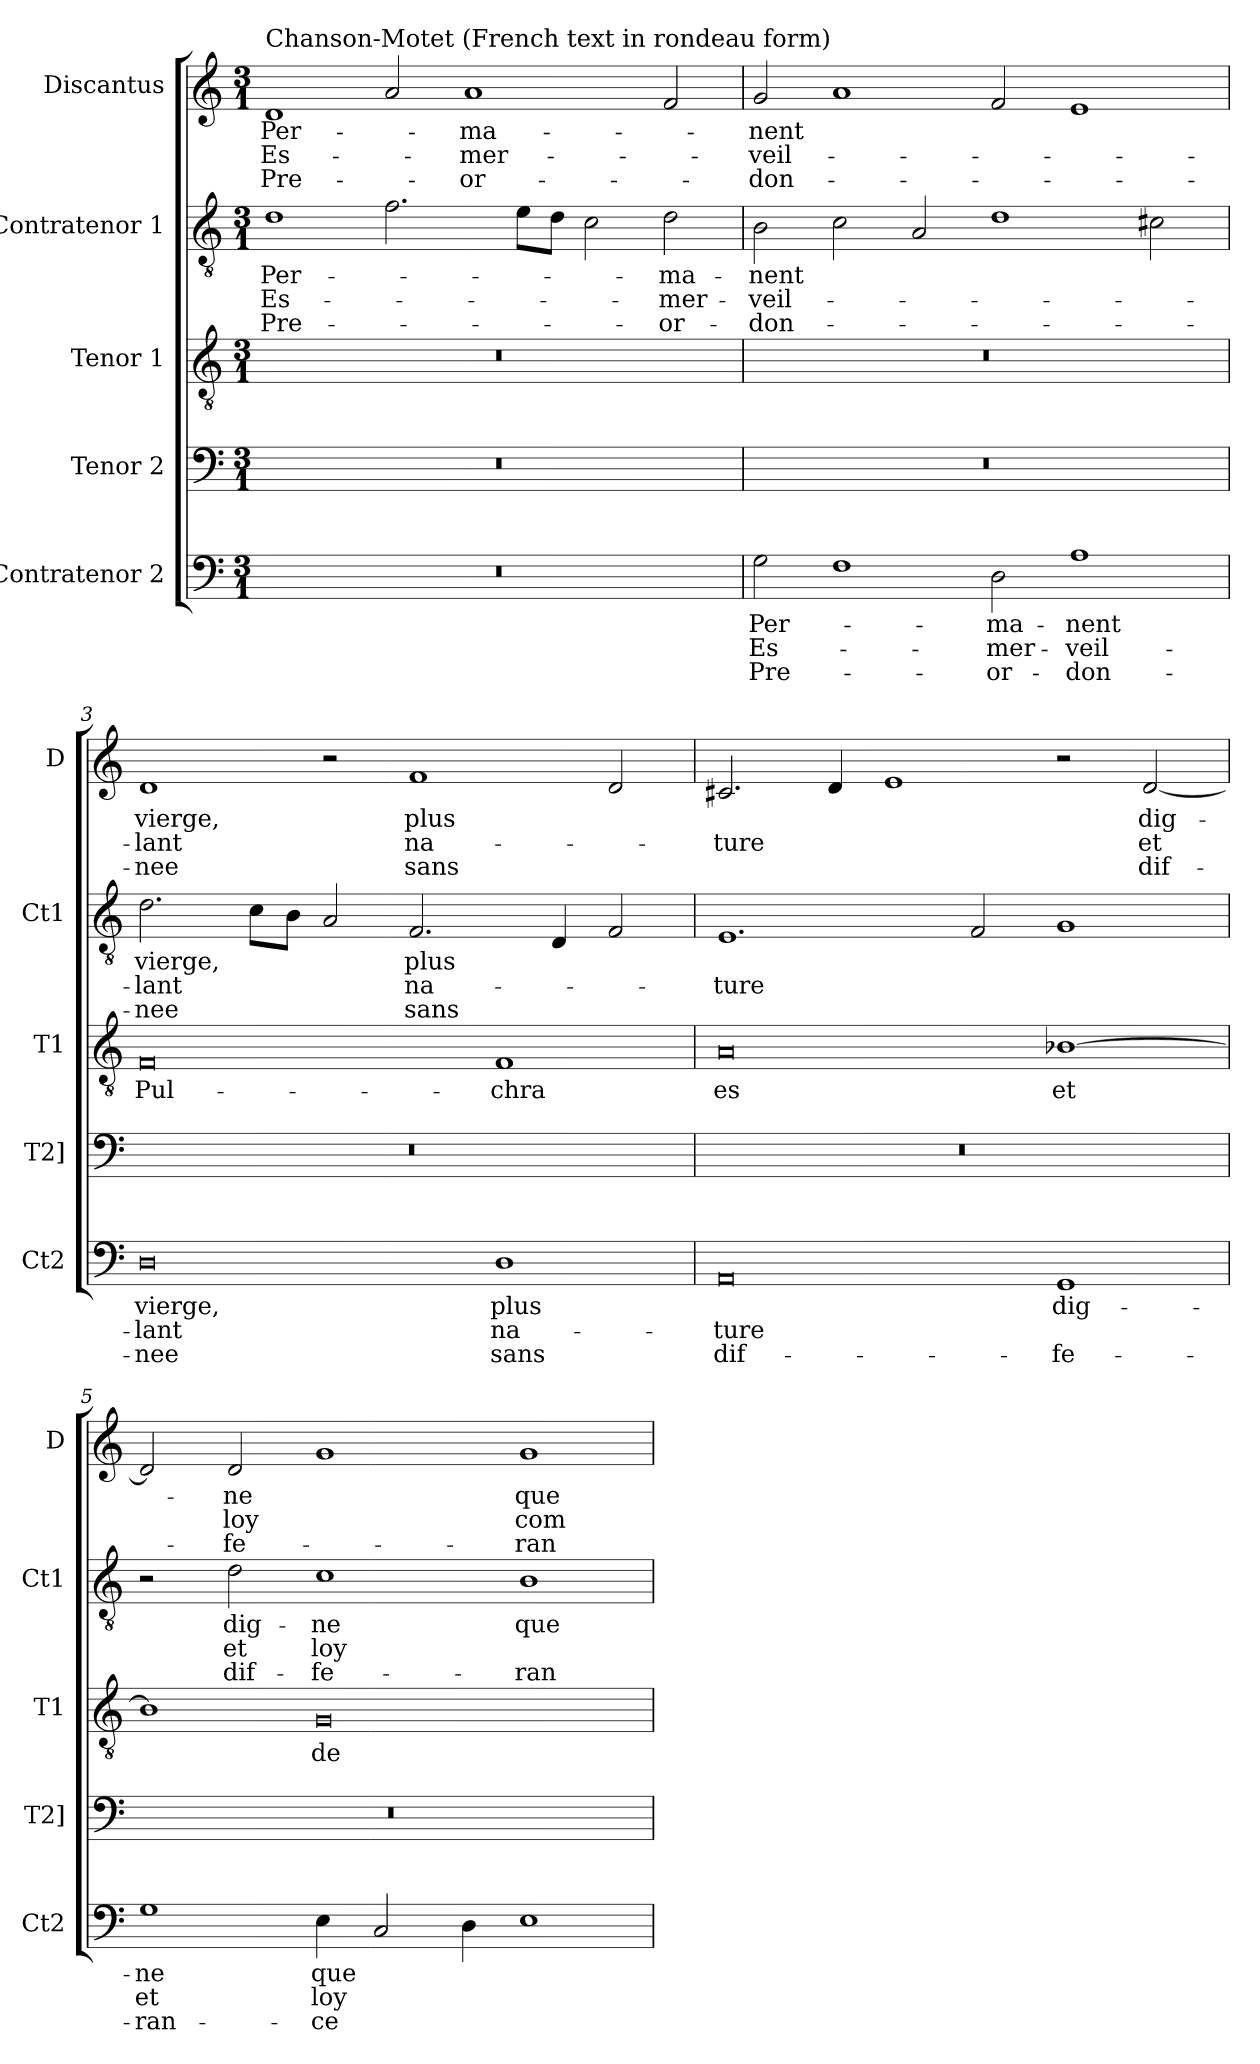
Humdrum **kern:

**kern	**text	**text	**text	**kern	**kern	**text	**kern	**text	**text	**text	**kern	**text	**text	**text
*part5	*part5	*part5	*part5	*part4	*part3	*part3	*part2	*part2	*part2	*part2	*part1	*part1	*part1	*part1
*staff5	*staff5	*staff5	*staff5	*staff4	*staff3	*staff3	*staff2	*staff2	*staff2	*staff2	*staff1	*staff1	*staff1	*staff1
*I"Contratenor 2	*	*	*	*I"Tenor 2	*I"Tenor 1	*	*I"Contratenor 1	*	*	*	*I"Discantus	*	*	*
*I'Ct2	*	*	*	*I'T2]	*I'T1	*	*I'Ct1	*	*	*	*I'D	*	*	*
*clefF4	*	*	*	*clefF4	*clefGv2	*	*clefGv2	*	*	*	*clefG2	*	*	*
*k[]	*	*	*	*k[]	*k[]	*	*k[]	*	*	*	*k[]	*	*	*
*M3/1	*	*	*	*M3/1	*M3/1	*	*M3/1	*	*	*	*M3/1	*	*	*
=1	=1	=1	=1	=1	=1	=1	=1	=1	=1	=1	=1	=1	=1	=1
!	!	!	!	!	!	!	!	!	!	!	!LO:TX:a:t=Chanson-Motet (French text in rondeau form)	!	!	!
0.r	.	.	.	0.r	0.r	.	1d	Per-	Es-	Pre-	1d	Per-	Es-	Pre-
.	.	.	.	.	.	.	2.f	.	.	.	2a	.	.	.
.	.	.	.	.	.	.	.	.	.	.	1a	-ma-	-mer-	-or-
.	.	.	.	.	.	.	8eL	.	.	.	.	.	.	.
.	.	.	.	.	.	.	8dJ	.	.	.	.	.	.	.
.	.	.	.	.	.	.	2c	.	.	.	.	.	.	.
.	.	.	.	.	.	.	2d	-ma-	-mer-	-or-	2f	.	.	.
=2	=2	=2	=2	=2	=2	=2	=2	=2	=2	=2	=2	=2	=2	=2
2G	Per-	Es-	Pre-	0.r	0.r	.	2B	-nent	-veil-	-don-	2g	-nent	-veil-	-don-
1F	.	.	.	.	.	.	2c	.	.	.	1a	.	.	.
.	.	.	.	.	.	.	2A	.	.	.	.	.	.	.
2D	-ma-	-mer-	-or-	.	.	.	1d	.	.	.	2f	.	.	.
1A	-nent	-veil-	-don-	.	.	.	.	.	.	.	1e	.	.	.
.	.	.	.	.	.	.	2c#X	.	.	.	.	.	.	.
=3	=3	=3	=3	=3	=3	=3	=3	=3	=3	=3	=3	=3	=3	=3
0D	vierge,	-lant	-nee	0.r	0F	Pul-	2.d	vierge,	-lant	-nee	1d	vierge,	-lant	-nee
.	.	.	.	.	.	.	8cL	.	.	.	.	.	.	.
.	.	.	.	.	.	.	8BJ	.	.	.	.	.	.	.
.	.	.	.	.	.	.	2A	.	.	.	2r	.	.	.
.	.	.	.	.	.	.	2.F	plus	na-	sans	1f	plus	na-	sans
1D	plus	na-	sans	.	1F	-chra	.	.	.	.	.	.	.	.
.	.	.	.	.	.	.	4D	.	.	.	.	.	.	.
.	.	.	.	.	.	.	2F	.	.	.	2d	.	.	.
=4	=4	=4	=4	=4	=4	=4	=4	=4	=4	=4	=4	=4	=4	=4
0AA	.	-ture	dif-	0.r	0A	es	1.E	.	-ture	.	2.c#X	.	-ture	.
.	.	.	.	.	.	.	.	.	.	.	4d	.	.	.
.	.	.	.	.	.	.	.	.	.	.	1e	.	.	.
.	.	.	.	.	.	.	2F	.	.	.	.	.	.	.
1GG	dig-	.	-fe-	.	[1B-X	et	1G	.	.	.	2r	.	.	.
.	.	.	.	.	.	.	.	.	.	.	[2d	dig-	et	dif-
=5	=5	=5	=5	=5	=5	=5	=5	=5	=5	=5	=5	=5	=5	=5
1G	-ne	et	-ran-	0.r	1B-]	.	2r	.	.	.	2d]	.	.	.
.	.	.	.	.	.	.	2d	dig-	et	dif-	2d	-ne	loy	-fe-
4E	que	loy	-ce	.	0G	de-	1c	-ne	loy	-fe-	1g	.	.	.
2C	.	.	.	.	.	.	.	.	.	.	.	.	.	.
4D	.	.	.	.	.	.	.	.	.	.	.	.	.	.
1E	.	.	.	.	.	.	1B	que	.	-ran-	1g	que	com-	-ran-
=	=	=	=	=	=	=	=	=	=	=	=	=	=	=
*-	*-	*-	*-	*-	*-	*-	*-	*-	*-	*-	*-	*-	*-	*-
